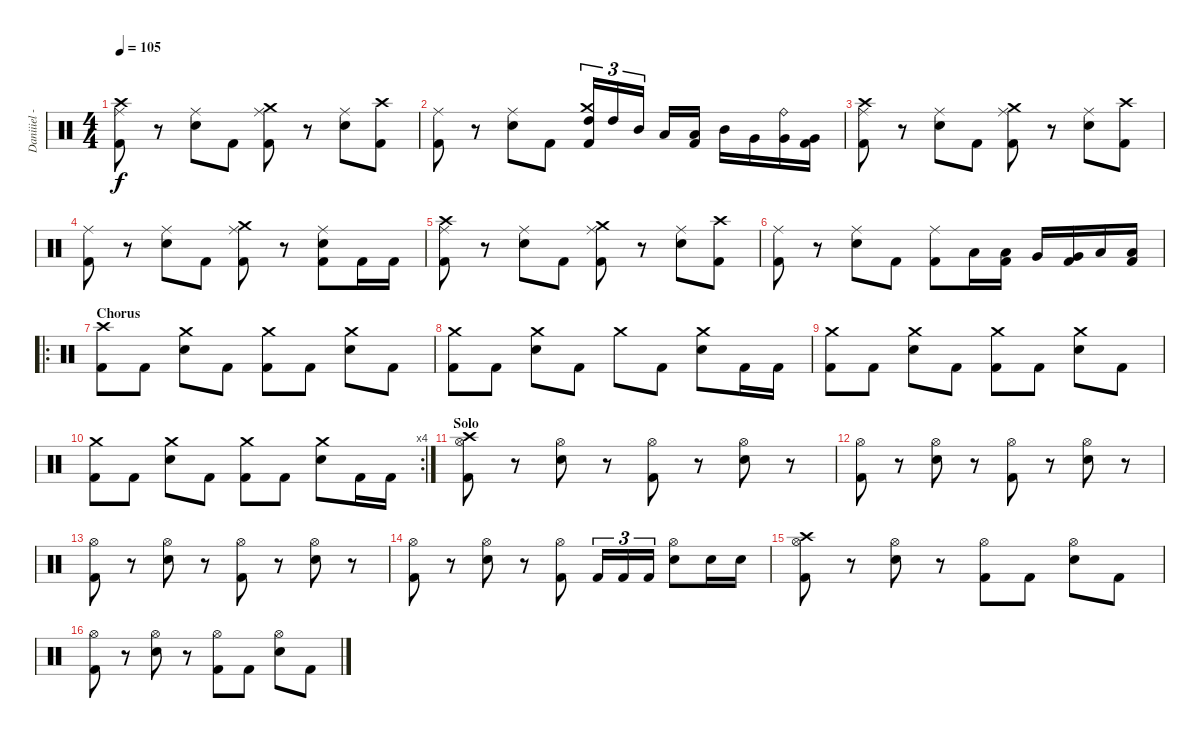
\track ("Daniiiel - Drums" "Daniiiel -") {instrument percussion}
\staff {score}
\articulation defaults
\ts (4 4)
\tempo 105
\clef neutral
\ks c
("Crash high (hit)" "Ride (middle)" "Kick (hit) 2").8{dy f} r.8 ("Ride (middle)" "Snare (hit) 2").8 "Kick (hit) 2".8 ("Crash medium (hit)" "Ride (middle)" "Kick (hit) 2").8 r.8 ("Ride (middle)" "Snare (hit) 2").8 ("Crash high (hit)" "Kick (hit) 2").8 |
("Ride (middle)" "Kick (hit) 2").8 r.8 ("Ride (middle)" "Snare (hit) 2").8 "Kick (hit) 2".8 ("Crash medium (hit)" "High Tom (hit)" "Kick (hit) 2").16{tu (3 2)} "High Tom (hit)".16{tu (3 2)} "Mid Tom (hit)".16{tu (3 2)} "Low Tom (hit)".16 ("Low Tom (hit)" "Kick (hit) 2").16 "Mid Tom (hit)".16 "Very Low Tom (hit)".16 ("Ride (bell)" "Very Low Tom (hit)").16 ("Very Low Tom (hit)" "Kick (hit) 2").16 |
("Crash high (hit)" "Ride (middle)" "Kick (hit) 2").8 r.8 ("Ride (middle)" "Snare (hit) 2").8 "Kick (hit) 2".8 ("Crash medium (hit)" "Ride (middle)" "Kick (hit) 2").8 r.8 ("Ride (middle)" "Snare (hit) 2").8 ("Crash high (hit)" "Kick (hit) 2").8 |
("Ride (middle)" "Kick (hit) 2").8 r.8 ("Ride (middle)" "Snare (hit) 2").8 "Kick (hit) 2".8 ("Crash medium (hit)" "Ride (middle)" "Kick (hit) 2").8 r.8 ("Ride (middle)" "Snare (hit) 2" "Kick (hit) 2").8 "Kick (hit) 2".16 "Kick (hit) 2".16 |
("Crash high (hit)" "Ride (middle)" "Kick (hit) 2").8 r.8 ("Ride (middle)" "Snare (hit) 2").8 "Kick (hit) 2".8 ("Crash medium (hit)" "Ride (middle)" "Kick (hit) 2").8 r.8 ("Ride (middle)" "Snare (hit) 2").8 ("Crash high (hit)" "Kick (hit) 2").8 |
("Ride (middle)" "Kick (hit) 2").8 r.8 ("Ride (middle)" "Snare (hit) 2").8 "Kick (hit) 2".8 ("Ride (middle)" "Kick (hit) 2").8 "Low Tom (hit)".16 ("Low Tom (hit)" "Kick (hit) 2").16 "Very Low Tom (hit)".16 ("Very Low Tom (hit)" "Kick (hit) 2").16 "Low Floor Tom (hit)".16 ("Low Floor Tom (hit)" "Kick (hit) 2").16 |
\ro
\section ("" "Chorus")
("Crash high (hit)" "Kick (hit) 2").8 "Kick (hit) 2".8 ("Crash medium (hit)" "Snare (hit) 2").8 "Kick (hit) 2".8 ("Crash medium (hit)" "Kick (hit) 2").8 "Kick (hit) 2".8 ("Crash medium (hit)" "Snare (hit) 2").8 "Kick (hit) 2".8 |
("Crash medium (hit)" "Kick (hit) 2").8 "Kick (hit) 2".8 ("Crash medium (hit)" "Snare (hit) 2").8 "Kick (hit) 2".8 "Crash medium (hit)".8 "Kick (hit) 2".8 ("Crash medium (hit)" "Snare (hit) 2").8 "Kick (hit) 2".16 "Kick (hit) 2".16 |
("Crash medium (hit)" "Kick (hit) 2").8 "Kick (hit) 2".8 ("Crash medium (hit)" "Snare (hit) 2").8 "Kick (hit) 2".8 ("Crash medium (hit)" "Kick (hit) 2").8 "Kick (hit) 2".8 ("Crash medium (hit)" "Snare (hit) 2").8 "Kick (hit) 2".8 |
\rc 4
("Crash medium (hit)" "Kick (hit) 2").8 "Kick (hit) 2".8 ("Crash medium (hit)" "Snare (hit) 2").8 "Kick (hit) 2".8 ("Crash medium (hit)" "Kick (hit) 2").8 "Kick (hit) 2".8 ("Crash medium (hit)" "Snare (hit) 2").8 "Kick (hit) 2".16 "Kick (hit) 2".16 |
\section ("" "Solo")
("Crash high (hit)" "Hi-Hat (open)" "Kick (hit) 2").8 r.8 ("Hi-Hat (open)" "Snare (hit) 2").8 r.8 ("Hi-Hat (open)" "Kick (hit) 2").8 r.8 ("Hi-Hat (open)" "Snare (hit) 2").8 r.8 |
("Hi-Hat (open)" "Kick (hit) 2").8 r.8 ("Hi-Hat (open)" "Snare (hit) 2").8 r.8 ("Hi-Hat (open)" "Kick (hit) 2").8 r.8 ("Hi-Hat (open)" "Snare (hit) 2").8 r.8 |
("Hi-Hat (open)" "Kick (hit) 2").8 r.8 ("Hi-Hat (open)" "Snare (hit) 2").8 r.8 ("Hi-Hat (open)" "Kick (hit) 2").8 r.8 ("Hi-Hat (open)" "Snare (hit) 2").8 r.8 |
("Hi-Hat (open)" "Kick (hit) 2").8 r.8 ("Hi-Hat (open)" "Snare (hit) 2").8 r.8 ("Hi-Hat (open)" "Kick (hit) 2").8 "Kick (hit) 2".16{tu (3 2)} "Kick (hit) 2".16{tu (3 2)} "Kick (hit) 2".16{tu (3 2)} ("Hi-Hat (open)" "Snare (hit) 2").8 "Snare (hit) 2".16 "Snare (hit) 2".16 |
("Crash high (hit)" "Hi-Hat (open)" "Kick (hit) 2").8 r.8 ("Hi-Hat (open)" "Snare (hit) 2").8 r.8 ("Hi-Hat (open)" "Kick (hit) 2").8 "Kick (hit) 2".8 ("Hi-Hat (open)" "Snare (hit) 2").8 "Kick (hit) 2".8 |
("Hi-Hat (open)" "Kick (hit) 2").8 r.8 ("Hi-Hat (open)" "Snare (hit) 2").8 r.8 ("Hi-Hat (open)" "Kick (hit) 2").8 "Kick (hit) 2".8 ("Hi-Hat (open)" "Snare (hit) 2").8 "Kick (hit) 2".8
